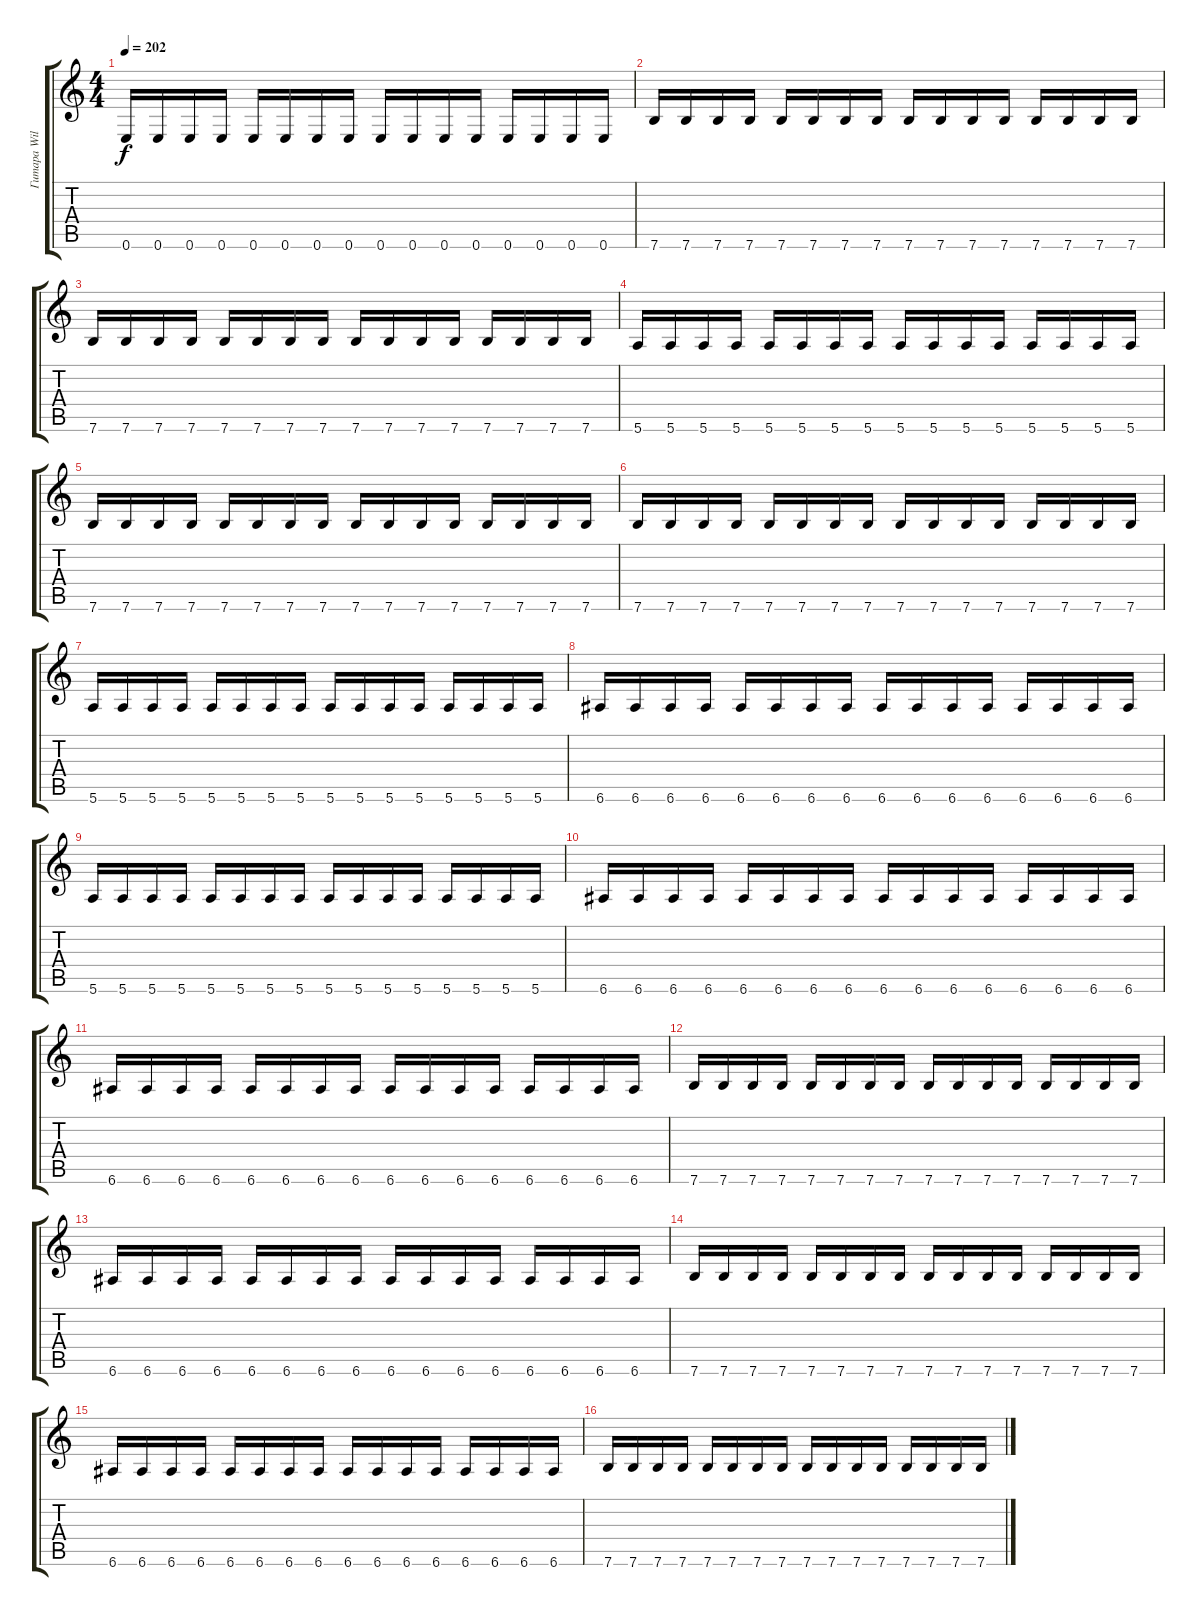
\track ("Гитара Wilkens" "Гитара Wil") {instrument distortionguitar}
\staff {score tabs}
\tuning (E4 B3 G3 D3 A2 E2) {hide}
\ts (4 4)
\tempo 202
\clef g2
\ks c
0.6.16{dy f} 0.6.16 0.6.16 0.6.16 0.6.16 0.6.16 0.6.16 0.6.16 0.6.16 0.6.16 0.6.16 0.6.16 0.6.16 0.6.16 0.6.16 0.6.16 |
7.6.16 7.6.16 7.6.16 7.6.16 7.6.16 7.6.16 7.6.16 7.6.16 7.6.16 7.6.16 7.6.16 7.6.16 7.6.16 7.6.16 7.6.16 7.6.16 |
7.6.16 7.6.16 7.6.16 7.6.16 7.6.16 7.6.16 7.6.16 7.6.16 7.6.16 7.6.16 7.6.16 7.6.16 7.6.16 7.6.16 7.6.16 7.6.16 |
5.6.16 5.6.16 5.6.16 5.6.16 5.6.16 5.6.16 5.6.16 5.6.16 5.6.16 5.6.16 5.6.16 5.6.16 5.6.16 5.6.16 5.6.16 5.6.16 |
7.6.16 7.6.16 7.6.16 7.6.16 7.6.16 7.6.16 7.6.16 7.6.16 7.6.16 7.6.16 7.6.16 7.6.16 7.6.16 7.6.16 7.6.16 7.6.16 |
7.6.16 7.6.16 7.6.16 7.6.16 7.6.16 7.6.16 7.6.16 7.6.16 7.6.16 7.6.16 7.6.16 7.6.16 7.6.16 7.6.16 7.6.16 7.6.16 |
5.6.16 5.6.16 5.6.16 5.6.16 5.6.16 5.6.16 5.6.16 5.6.16 5.6.16 5.6.16 5.6.16 5.6.16 5.6.16 5.6.16 5.6.16 5.6.16 |
6.6.16 6.6.16 6.6.16 6.6.16 6.6.16 6.6.16 6.6.16 6.6.16 6.6.16 6.6.16 6.6.16 6.6.16 6.6.16 6.6.16 6.6.16 6.6.16 |
5.6.16 5.6.16 5.6.16 5.6.16 5.6.16 5.6.16 5.6.16 5.6.16 5.6.16 5.6.16 5.6.16 5.6.16 5.6.16 5.6.16 5.6.16 5.6.16 |
6.6.16 6.6.16 6.6.16 6.6.16 6.6.16 6.6.16 6.6.16 6.6.16 6.6.16 6.6.16 6.6.16 6.6.16 6.6.16 6.6.16 6.6.16 6.6.16 |
6.6.16 6.6.16 6.6.16 6.6.16 6.6.16 6.6.16 6.6.16 6.6.16 6.6.16 6.6.16 6.6.16 6.6.16 6.6.16 6.6.16 6.6.16 6.6.16 |
7.6.16 7.6.16 7.6.16 7.6.16 7.6.16 7.6.16 7.6.16 7.6.16 7.6.16 7.6.16 7.6.16 7.6.16 7.6.16 7.6.16 7.6.16 7.6.16 |
6.6.16 6.6.16 6.6.16 6.6.16 6.6.16 6.6.16 6.6.16 6.6.16 6.6.16 6.6.16 6.6.16 6.6.16 6.6.16 6.6.16 6.6.16 6.6.16 |
7.6.16 7.6.16 7.6.16 7.6.16 7.6.16 7.6.16 7.6.16 7.6.16 7.6.16 7.6.16 7.6.16 7.6.16 7.6.16 7.6.16 7.6.16 7.6.16 |
6.6.16 6.6.16 6.6.16 6.6.16 6.6.16 6.6.16 6.6.16 6.6.16 6.6.16 6.6.16 6.6.16 6.6.16 6.6.16 6.6.16 6.6.16 6.6.16 |
7.6.16 7.6.16 7.6.16 7.6.16 7.6.16 7.6.16 7.6.16 7.6.16 7.6.16 7.6.16 7.6.16 7.6.16 7.6.16 7.6.16 7.6.16 7.6.16
